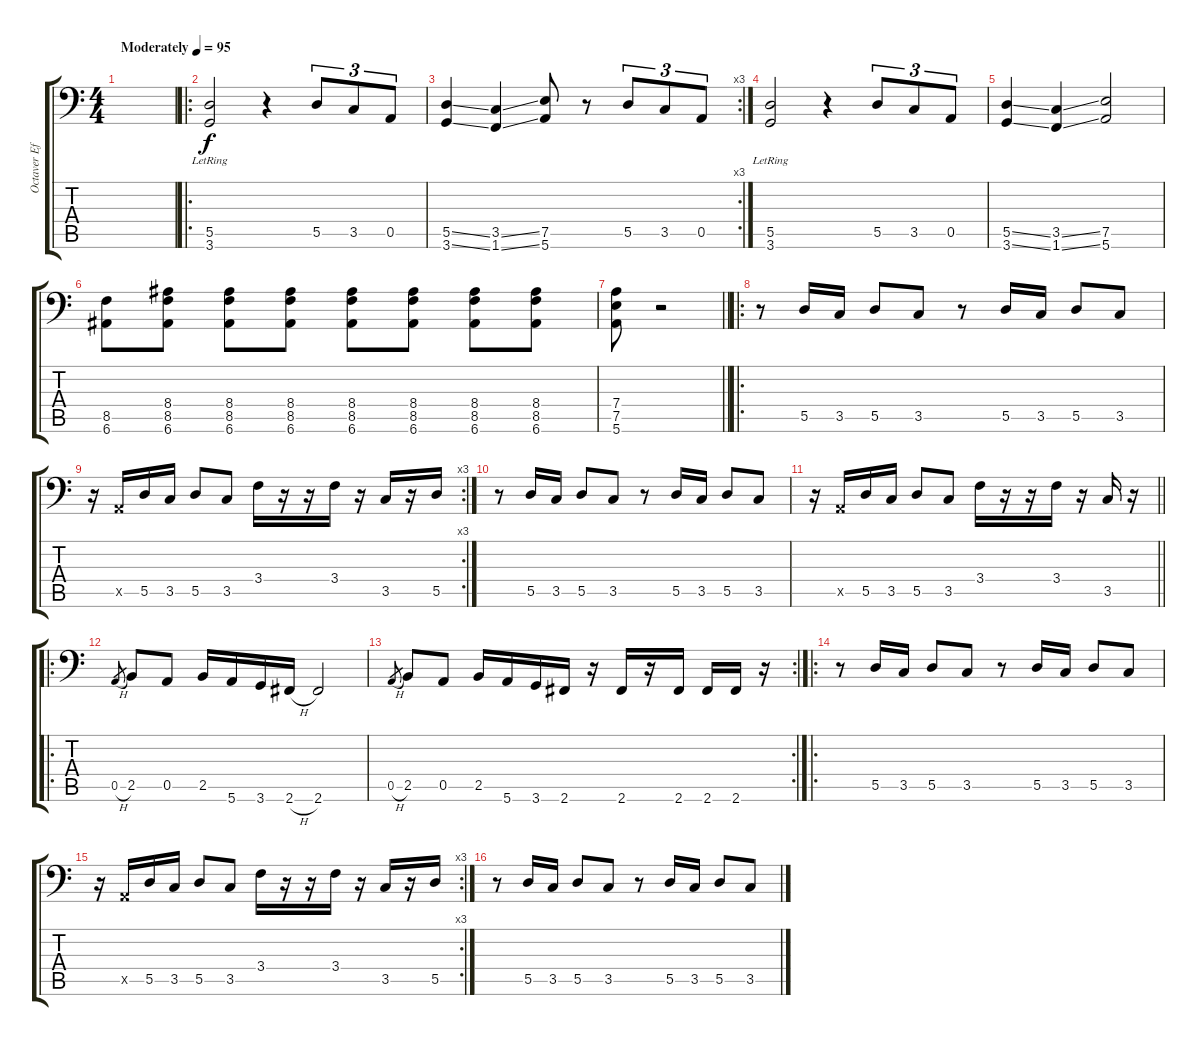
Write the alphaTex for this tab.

\track ("Octaver Effect" "Octaver Ef") {instrument distortionguitar}
\staff {score tabs}
\tuning (E3 B2 G2 D2 A1 E1) {hide}
\ts (4 4)
\tempo (95 "Moderately")
\clef f4
\ks c
|
\ro
(5.5{lr} 3.6{lr}).2 r.4 5.5.8{tu (3 2)} 3.5.8{tu (3 2)} 0.5.8{tu (3 2)} |
\rc 3
(5.5{ss} 3.6{ss}).4 (3.5{ss} 1.6{ss}).4 (7.5 5.6).8 r.8 5.5.8{tu (3 2)} 3.5.8{tu (3 2)} 0.5.8{tu (3 2)} |
(5.5{lr} 3.6{lr}).2 r.4 5.5.8{tu (3 2)} 3.5.8{tu (3 2)} 0.5.8{tu (3 2)} |
(5.5{ss} 3.6{ss}).4 (3.5{ss} 1.6{ss}).4 (7.5 5.6).2 |
(8.5 6.6).8 (8.4 8.5 6.6).8 (8.4 8.5 6.6).8 (8.4 8.5 6.6).8 (8.4 8.5 6.6).8 (8.4 8.5 6.6).8 (8.4 8.5 6.6).8 (8.4 8.5 6.6).8 |
\barLineRight lightlight
(7.4 7.5 5.6).8 r.2 |
\ro
r.8 5.5.16 3.5.16 5.5.8 3.5.8 r.8 5.5.16 3.5.16 5.5.8 3.5.8 |
\rc 3
r.16 0.5{x}.16 5.5.16 3.5.16 5.5.8 3.5.8 3.4.16 r.16 r.16 3.4.16 r.16 3.5.16 r.16 5.5.16 |
r.8 5.5.16 3.5.16 5.5.8 3.5.8 r.8 5.5.16 3.5.16 5.5.8 3.5.8 |
\barLineRight lightlight
r.16 0.5{x}.16 5.5.16 3.5.16 5.5.8 3.5.8 3.4.16 r.16 r.16 3.4.16 r.16 3.5.16 r.16 |
\ro
0.5{h}.8{gr} 2.5.8 0.5.8 2.5.16 5.6.16 3.6.16 2.6{h}.16 2.6.2 |
\rc 2
0.5{h}.8{gr} 2.5.8 0.5.8 2.5.16 5.6.16 3.6.16 2.6.16 r.16 2.6.16 r.16 2.6.16 2.6.16 2.6.16 r.16 |
\ro
r.8 5.5.16 3.5.16 5.5.8 3.5.8 r.8 5.5.16 3.5.16 5.5.8 3.5.8 |
\rc 3
r.16 0.5{x}.16 5.5.16 3.5.16 5.5.8 3.5.8 3.4.16 r.16 r.16 3.4.16 r.16 3.5.16 r.16 5.5.16 |
r.8 5.5.16 3.5.16 5.5.8 3.5.8 r.8 5.5.16 3.5.16 5.5.8 3.5.8
